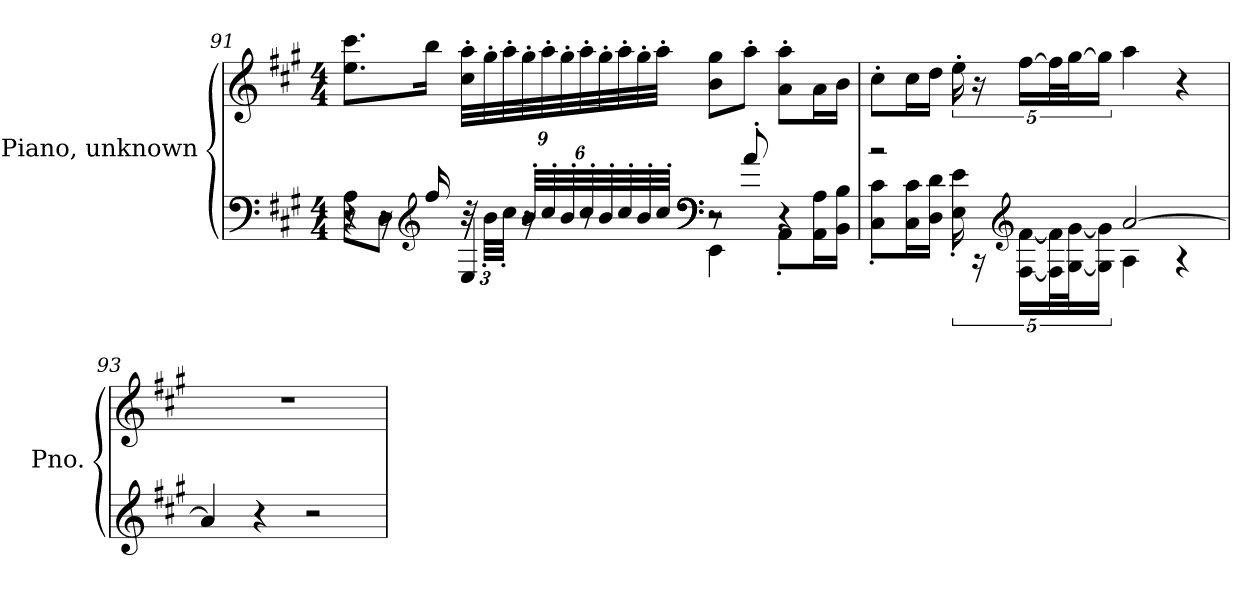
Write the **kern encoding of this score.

**kern	**kern
*part1	*part1
*staff2	*staff1
*I"Piano, unknown	*
*I'Pno.	*
!!LO:LB:g=z
*clefF4	*clefG2
*k[f#c#g#]	*k[f#c#g#]
*M4/4	*M4/4
=91	=91
*^	*
*	*^	*
8r	8A\L	4r	8.ee\ 8.ccc#\L
16r	8D\J	.	.
*clefG2	*	*	*
16ff#/	.	.	16bb\Jk
*	*	*	*Xbrackettup
16r	48r	4E/	48cc#\' 48aa\'LLL
.	48b'\LLL	.	48gg#'\
.	48cc#'\JJJ	.	48aa'\
*Xbrackettup	*	*	*
48b'/LLL	16r	.	48gg#'\
48cc#'/	.	.	48aa'\
48b'/	.	.	48gg#'\
48cc#'/	8r	.	48aa'\
48b'/	.	.	48gg#'\
48cc#'/	.	.	48aa'\
32b'/	.	.	32gg#'\
32cc#'/JJJ	.	.	32aa'\JJJ
*clefF4	*	*	*
8r	4EE\	2r	8b\ 8gg#\L
8a'/	.	.	8aa'\J
4r	8AA'\L	.	8a\' 8aa\'L
.	16AA\ 16A\L	.	16a\L
.	16BB\ 16B\JJ	.	16b\JJ
*	*v	*v	*
=92	=92	=92
2r	8C#\' 8c#\'L	8cc#'\L
.	16C#\ 16c#\L	16cc#\L
.	16D\ 16d\JJ	16dd\JJ
*	*brackettup	*brackettup
.	20E\' 20e\'	20ee'\
.	20r	20r
*clefG2	*	*
.	[20F#\ [20f#\LL	[20ff#\LL
.	40F#\] 40f#\]L	40ff#\L]
.	[40G#\ [40g#\J	[40gg#\J
.	20G#\] 20g#\]JJ	20gg#\JJ]
[2a/	4A\	4aa\
.	4r	4r
*v	*v	*
=93	=93
4a/]	1r
4r	.
2r	.
=	=
*-	*-
